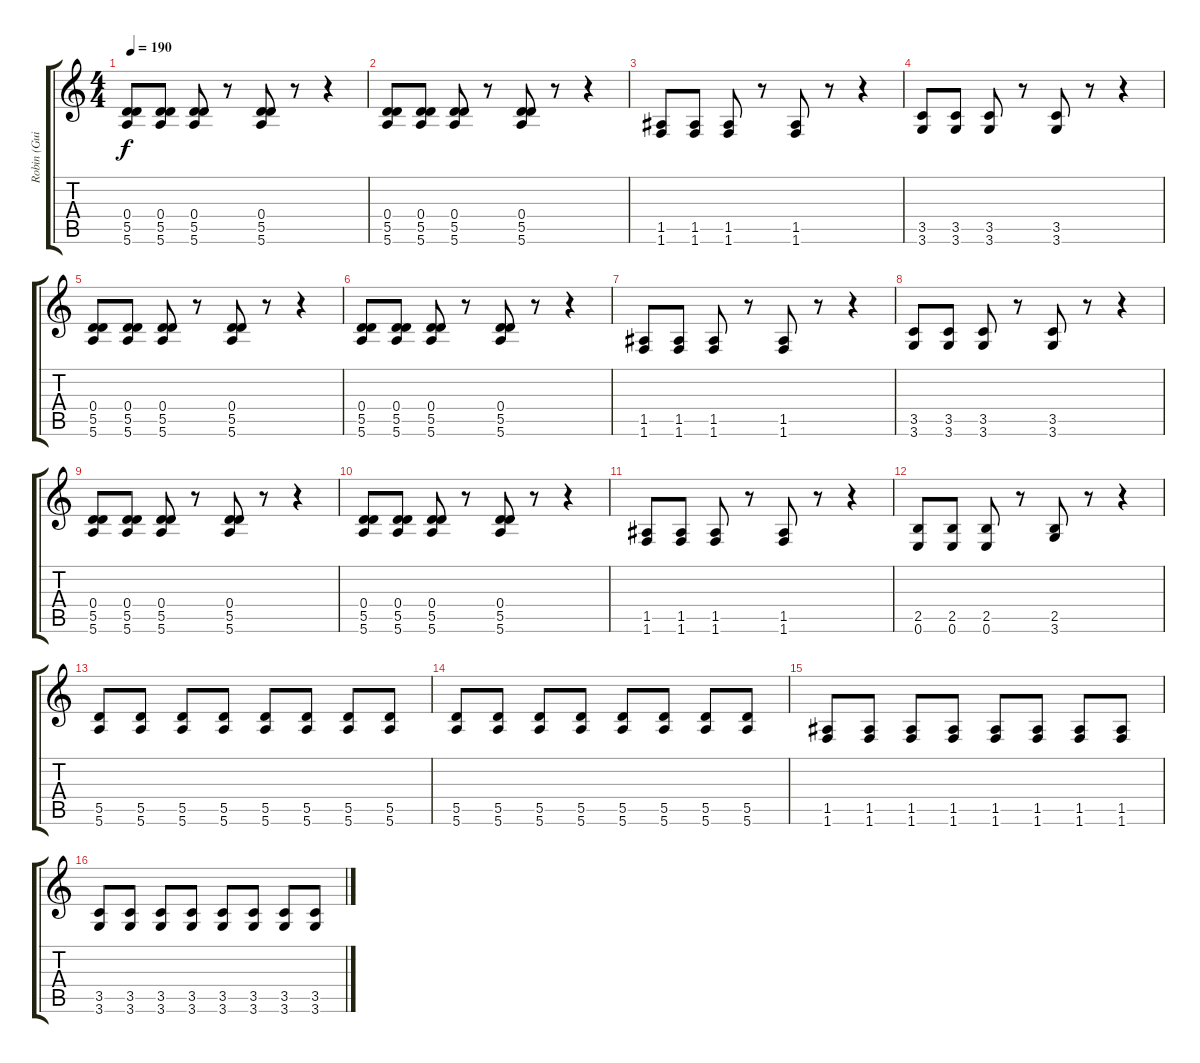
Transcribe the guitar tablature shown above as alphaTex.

\track ("Robin (Guitar)" "Robin (Gui") {instrument distortionguitar}
\staff {score tabs}
\tuning (E4 B3 G3 D3 A2 E2) {hide}
\ts (4 4)
\tempo 190
\clef g2
\ks c
(0.4 5.5 5.6).8{dy f} (0.4 5.5 5.6).8 (0.4 5.5 5.6).8 r.8 (0.4 5.5 5.6).8 r.8 r.4 |
(0.4 5.5 5.6).8 (0.4 5.5 5.6).8 (0.4 5.5 5.6).8 r.8 (0.4 5.5 5.6).8 r.8 r.4 |
(1.5 1.6).8 (1.5 1.6).8 (1.5 1.6).8 r.8 (1.5 1.6).8 r.8 r.4 |
(3.5 3.6).8 (3.5 3.6).8 (3.5 3.6).8 r.8 (3.5 3.6).8 r.8 r.4 |
(0.4 5.5 5.6).8 (0.4 5.5 5.6).8 (0.4 5.5 5.6).8 r.8 (0.4 5.5 5.6).8 r.8 r.4 |
(0.4 5.5 5.6).8 (0.4 5.5 5.6).8 (0.4 5.5 5.6).8 r.8 (0.4 5.5 5.6).8 r.8 r.4 |
(1.5 1.6).8 (1.5 1.6).8 (1.5 1.6).8 r.8 (1.5 1.6).8 r.8 r.4 |
(3.5 3.6).8 (3.5 3.6).8 (3.5 3.6).8 r.8 (3.5 3.6).8 r.8 r.4 |
(0.4 5.5 5.6).8 (0.4 5.5 5.6).8 (0.4 5.5 5.6).8 r.8 (0.4 5.5 5.6).8 r.8 r.4 |
(0.4 5.5 5.6).8 (0.4 5.5 5.6).8 (0.4 5.5 5.6).8 r.8 (0.4 5.5 5.6).8 r.8 r.4 |
(1.5 1.6).8 (1.5 1.6).8 (1.5 1.6).8 r.8 (1.5 1.6).8 r.8 r.4 |
(2.5 0.6).8 (2.5 0.6).8 (2.5 0.6).8 r.8 (2.5 3.6).8 r.8 r.4 |
(5.5 5.6).8 (5.5 5.6).8 (5.5 5.6).8 (5.5 5.6).8 (5.5 5.6).8 (5.5 5.6).8 (5.5 5.6).8 (5.5 5.6).8 |
(5.5 5.6).8 (5.5 5.6).8 (5.5 5.6).8 (5.5 5.6).8 (5.5 5.6).8 (5.5 5.6).8 (5.5 5.6).8 (5.5 5.6).8 |
(1.5 1.6).8 (1.5 1.6).8 (1.5 1.6).8 (1.5 1.6).8 (1.5 1.6).8 (1.5 1.6).8 (1.5 1.6).8 (1.5 1.6).8 |
(3.5 3.6).8 (3.5 3.6).8 (3.5 3.6).8 (3.5 3.6).8 (3.5 3.6).8 (3.5 3.6).8 (3.5 3.6).8 (3.5 3.6).8
